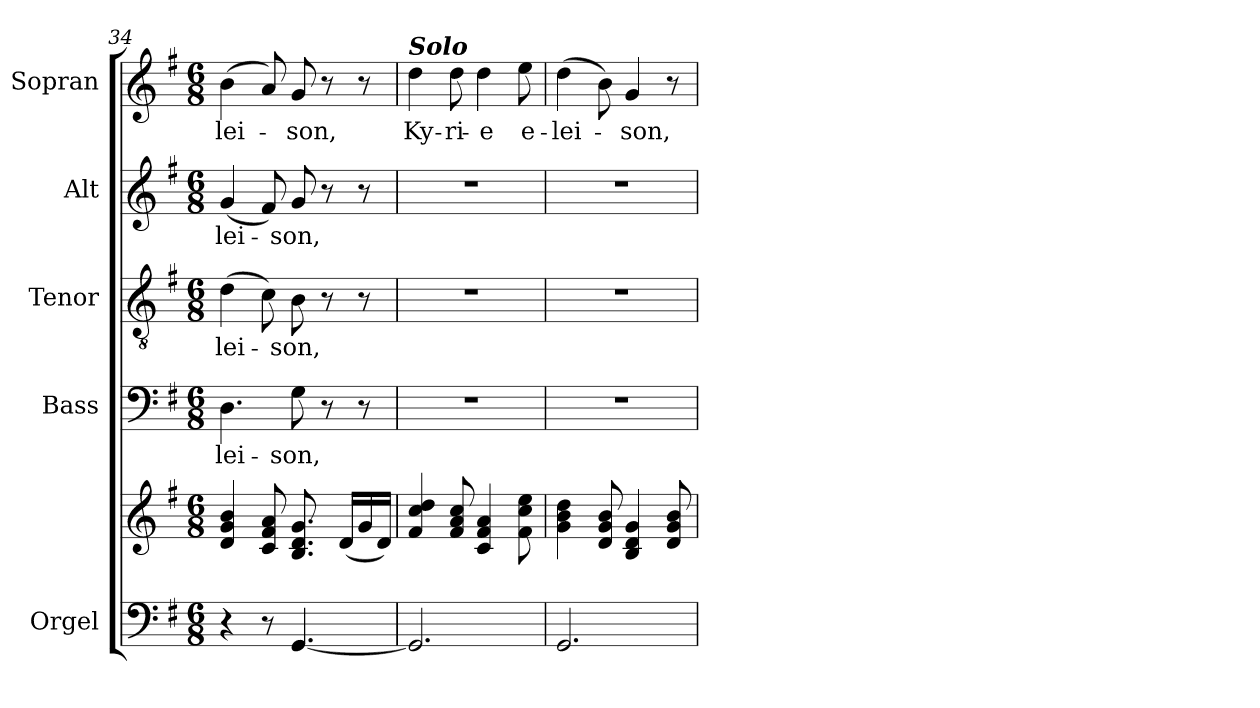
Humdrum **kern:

**kern	**kern	**kern	**text	**kern	**text	**kern	**text	**kern	**text
*part5	*part5	*part4	*part4	*part3	*part3	*part2	*part2	*part1	*part1
*staff6	*staff5	*staff4	*staff4	*staff3	*staff3	*staff2	*staff2	*staff1	*staff1
*I"Orgel	*	*I"Bass	*	*I"Tenor	*	*I"Alt	*	*I"Sopran	*
*I'Org.	*	*I'B.	*	*I'T.	*	*I'A.	*	*I'S.	*
*clefF4	*clefG2	*clefF4	*	*clefGv2	*	*clefG2	*	*clefG2	*
*k[f#]	*k[f#]	*k[f#]	*	*k[f#]	*	*k[f#]	*	*k[f#]	*
*G:	*G:	*G:	*	*G:	*	*G:	*	*G:	*
*M6/8	*M6/8	*M6/8	*	*M6/8	*	*M6/8	*	*M6/8	*
=34	=34	=34	=34	=34	=34	=34	=34	=34	=34
!	!	!	!LO:LY:b	!	!LO:LY:b	!	!LO:LY:b	!	!LO:LY:b
4r	4d/ 4g/ 4b/	4.D\	-lei-	(>4d\	-lei-	(<4g/	-lei-	(>4b\	-lei-
8r	8c/ 8f#/ 8a/	.	.	8c\)	.	8f#/)	.	8a/)	.
!	!	!	!LO:LY:b	!	!LO:LY:b	!	!LO:LY:b	!	!LO:LY:b
[4.GG/	8.B/ 8.d/ 8.g/	8G\	-son,	8B\	-son,	8g/	-son,	8g/	-son,
.	.	8r	.	8r	.	8r	.	8r	.
.	(<16d/LL	.	.	.	.	.	.	.	.
.	16g/	8r	.	8r	.	8r	.	8r	.
.	16d/JJ)	.	.	.	.	.	.	.	.
=35	=35	=35	=35	=35	=35	=35	=35	=35	=35
!	!	!	!	!	!	!	!	!LO:TX:a:Bi:t=Solo	!
!	!	!	!	!	!	!	!	!	!LO:LY:b
2.GG/]	4f#/ 4cc/ 4dd/	2.r	.	2.r	.	2.r	.	4dd\	Ky-
!	!	!	!	!	!	!	!	!	!LO:LY:b
.	8f#/ 8a/ 8cc/	.	.	.	.	.	.	8dd\	-ri-
!	!	!	!	!	!	!	!	!	!LO:LY:b
.	4c/ 4f#/ 4a/	.	.	.	.	.	.	4dd\	-e
!	!	!	!	!	!	!	!	!	!LO:LY:b
.	8f#\ 8cc\ 8ee\	.	.	.	.	.	.	8ee\	e-
=36	=36	=36	=36	=36	=36	=36	=36	=36	=36
!	!	!	!	!	!	!	!	!	!LO:LY:b
2.GG/	4g\ 4b\ 4dd\	2.r	.	2.r	.	2.r	.	(>4dd\	-lei-
.	8d/ 8g/ 8b/	.	.	.	.	.	.	8b\)	.
!	!	!	!	!	!	!	!	!	!LO:LY:b
.	4B/ 4d/ 4g/	.	.	.	.	.	.	4g/	-son,
.	8d/ 8g/ 8b/	.	.	.	.	.	.	8r	.
=	=	=	=	=	=	=	=	=	=
*-	*-	*-	*-	*-	*-	*-	*-	*-	*-
